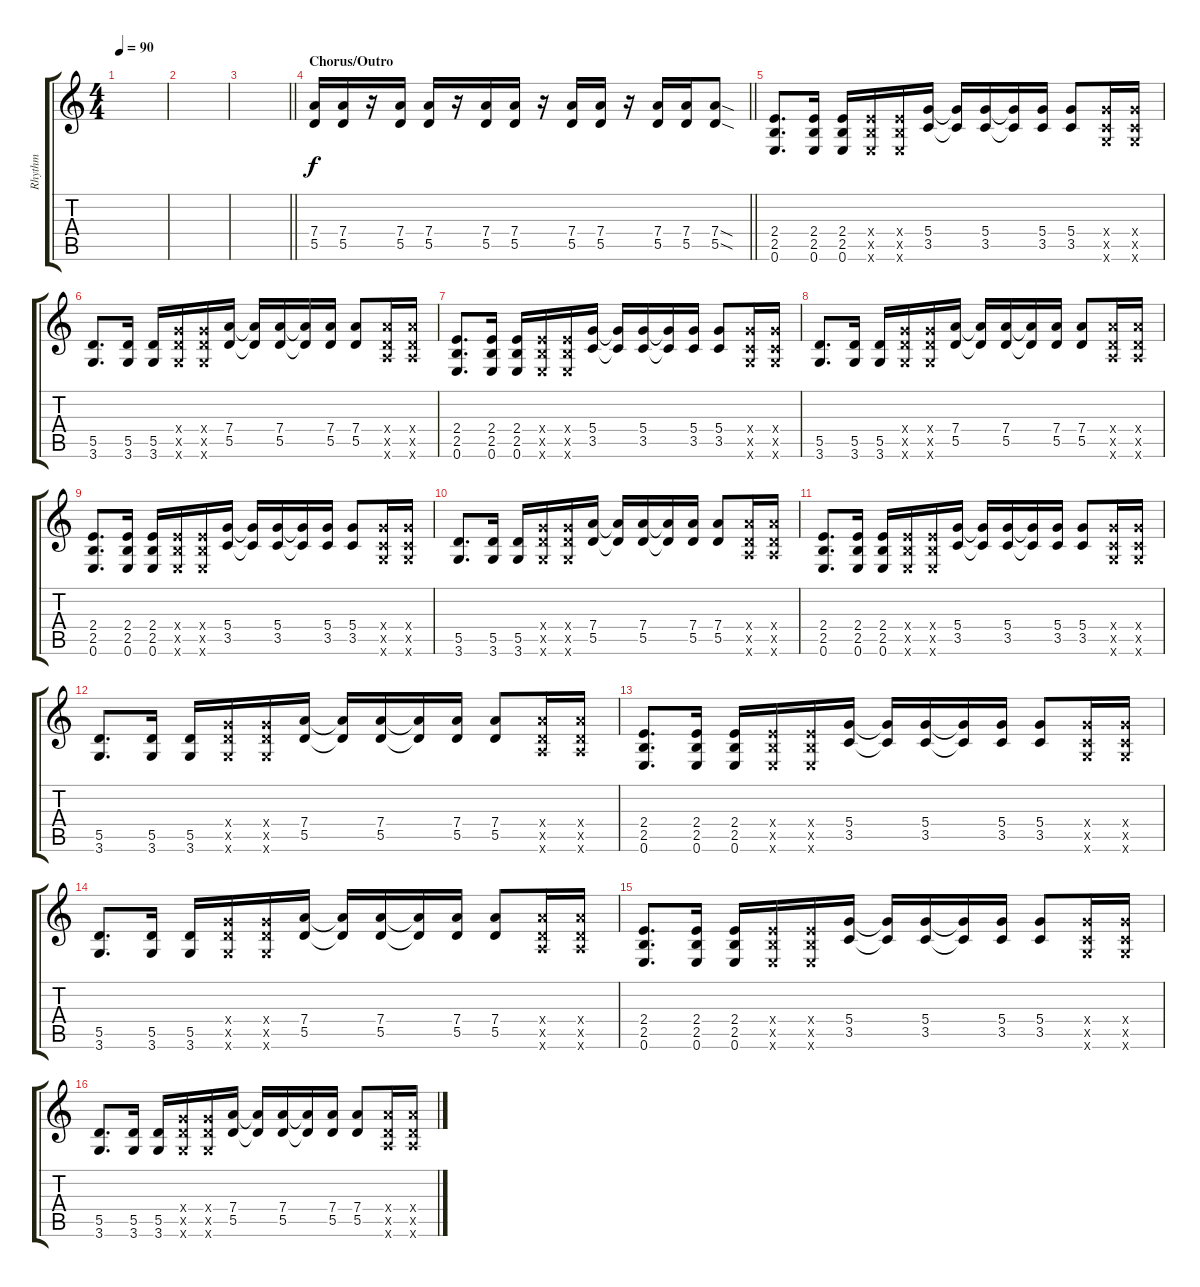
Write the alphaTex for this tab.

\track ("Rhythm" "Rhythm") {instrument distortionguitar}
\staff {score tabs}
\tuning (E4 B3 G3 D3 A2 E2) {hide}
\ts (4 4)
\tempo 90
\clef g2
\ks c
|
|
\barLineRight lightlight
|
\section ("" "Chorus/Outro")
\barLineRight lightlight
(7.4 5.5).16 (7.4 5.5).16 r.16 (7.4 5.5).16 (7.4 5.5).16 r.16 (7.4 5.5).16 (7.4 5.5).16 r.16 (7.4 5.5).16 (7.4 5.5).16 r.16 (7.4 5.5).16 (7.4 5.5).16 (7.4{sod} 5.5{sod}).8 |
(2.4 2.5 0.6).8{d} (2.4 2.5 0.6).16 (2.4 2.5 0.6).16 (2.4{x} 2.5{x} 0.6{x}).16 (2.4{x} 2.5{x} 0.6{x}).16 (5.4 3.5).16 (5.4{t} 3.5{t}).16 (5.4 3.5).16 (5.4{t} 3.5{t}).16 (5.4 3.5).16 (5.4 3.5).8 (5.4{x} 3.5{x} 3.6{x}).16 (5.4{x} 3.5{x} 3.6{x}).16 |
(5.5 3.6).8{d} (5.5 3.6).16 (5.5 3.6).16 (5.4{x} 5.5{x} 3.6{x}).16 (5.4{x} 5.5{x} 3.6{x}).16 (7.4 5.5).16 (7.4{t} 5.5{t}).16 (7.4 5.5).16 (7.4{t} 5.5{t}).16 (7.4 5.5).16 (7.4 5.5).8 (7.4{x} 5.5{x} 5.6{x}).16 (7.4{x} 5.5{x} 5.6{x}).16 |
(2.4 2.5 0.6).8{d} (2.4 2.5 0.6).16 (2.4 2.5 0.6).16 (2.4{x} 2.5{x} 0.6{x}).16 (2.4{x} 2.5{x} 0.6{x}).16 (5.4 3.5).16 (5.4{t} 3.5{t}).16 (5.4 3.5).16 (5.4{t} 3.5{t}).16 (5.4 3.5).16 (5.4 3.5).8 (5.4{x} 3.5{x} 3.6{x}).16 (5.4{x} 3.5{x} 3.6{x}).16 |
(5.5 3.6).8{d} (5.5 3.6).16 (5.5 3.6).16 (5.4{x} 5.5{x} 3.6{x}).16 (5.4{x} 5.5{x} 3.6{x}).16 (7.4 5.5).16 (7.4{t} 5.5{t}).16 (7.4 5.5).16 (7.4{t} 5.5{t}).16 (7.4 5.5).16 (7.4 5.5).8 (7.4{x} 5.5{x} 5.6{x}).16 (7.4{x} 5.5{x} 5.6{x}).16 |
(2.4 2.5 0.6).8{d} (2.4 2.5 0.6).16 (2.4 2.5 0.6).16 (2.4{x} 2.5{x} 0.6{x}).16 (2.4{x} 2.5{x} 0.6{x}).16 (5.4 3.5).16 (5.4{t} 3.5{t}).16 (5.4 3.5).16 (5.4{t} 3.5{t}).16 (5.4 3.5).16 (5.4 3.5).8 (5.4{x} 3.5{x} 3.6{x}).16 (5.4{x} 3.5{x} 3.6{x}).16 |
(5.5 3.6).8{d} (5.5 3.6).16 (5.5 3.6).16 (5.4{x} 5.5{x} 3.6{x}).16 (5.4{x} 5.5{x} 3.6{x}).16 (7.4 5.5).16 (7.4{t} 5.5{t}).16 (7.4 5.5).16 (7.4{t} 5.5{t}).16 (7.4 5.5).16 (7.4 5.5).8 (7.4{x} 5.5{x} 5.6{x}).16 (7.4{x} 5.5{x} 5.6{x}).16 |
(2.4 2.5 0.6).8{d} (2.4 2.5 0.6).16 (2.4 2.5 0.6).16 (2.4{x} 2.5{x} 0.6{x}).16 (2.4{x} 2.5{x} 0.6{x}).16 (5.4 3.5).16 (5.4{t} 3.5{t}).16 (5.4 3.5).16 (5.4{t} 3.5{t}).16 (5.4 3.5).16 (5.4 3.5).8 (5.4{x} 3.5{x} 3.6{x}).16 (5.4{x} 3.5{x} 3.6{x}).16 |
(5.5 3.6).8{d} (5.5 3.6).16 (5.5 3.6).16 (5.4{x} 5.5{x} 3.6{x}).16 (5.4{x} 5.5{x} 3.6{x}).16 (7.4 5.5).16 (7.4{t} 5.5{t}).16 (7.4 5.5).16 (7.4{t} 5.5{t}).16 (7.4 5.5).16 (7.4 5.5).8 (7.4{x} 5.5{x} 5.6{x}).16 (7.4{x} 5.5{x} 5.6{x}).16 |
(2.4 2.5 0.6).8{d} (2.4 2.5 0.6).16 (2.4 2.5 0.6).16 (2.4{x} 2.5{x} 0.6{x}).16 (2.4{x} 2.5{x} 0.6{x}).16 (5.4 3.5).16 (5.4{t} 3.5{t}).16 (5.4 3.5).16 (5.4{t} 3.5{t}).16 (5.4 3.5).16 (5.4 3.5).8 (5.4{x} 3.5{x} 3.6{x}).16 (5.4{x} 3.5{x} 3.6{x}).16 |
(5.5 3.6).8{d} (5.5 3.6).16 (5.5 3.6).16 (5.4{x} 5.5{x} 3.6{x}).16 (5.4{x} 5.5{x} 3.6{x}).16 (7.4 5.5).16 (7.4{t} 5.5{t}).16 (7.4 5.5).16 (7.4{t} 5.5{t}).16 (7.4 5.5).16 (7.4 5.5).8 (7.4{x} 5.5{x} 5.6{x}).16 (7.4{x} 5.5{x} 5.6{x}).16 |
(2.4 2.5 0.6).8{d} (2.4 2.5 0.6).16 (2.4 2.5 0.6).16 (2.4{x} 2.5{x} 0.6{x}).16 (2.4{x} 2.5{x} 0.6{x}).16 (5.4 3.5).16 (5.4{t} 3.5{t}).16 (5.4 3.5).16 (5.4{t} 3.5{t}).16 (5.4 3.5).16 (5.4 3.5).8 (5.4{x} 3.5{x} 3.6{x}).16 (5.4{x} 3.5{x} 3.6{x}).16 |
(5.5 3.6).8{d} (5.5 3.6).16 (5.5 3.6).16 (5.4{x} 5.5{x} 3.6{x}).16 (5.4{x} 5.5{x} 3.6{x}).16 (7.4 5.5).16 (7.4{t} 5.5{t}).16 (7.4 5.5).16 (7.4{t} 5.5{t}).16 (7.4 5.5).16 (7.4 5.5).8 (7.4{x} 5.5{x} 5.6{x}).16 (7.4{x} 5.5{x} 5.6{x}).16
